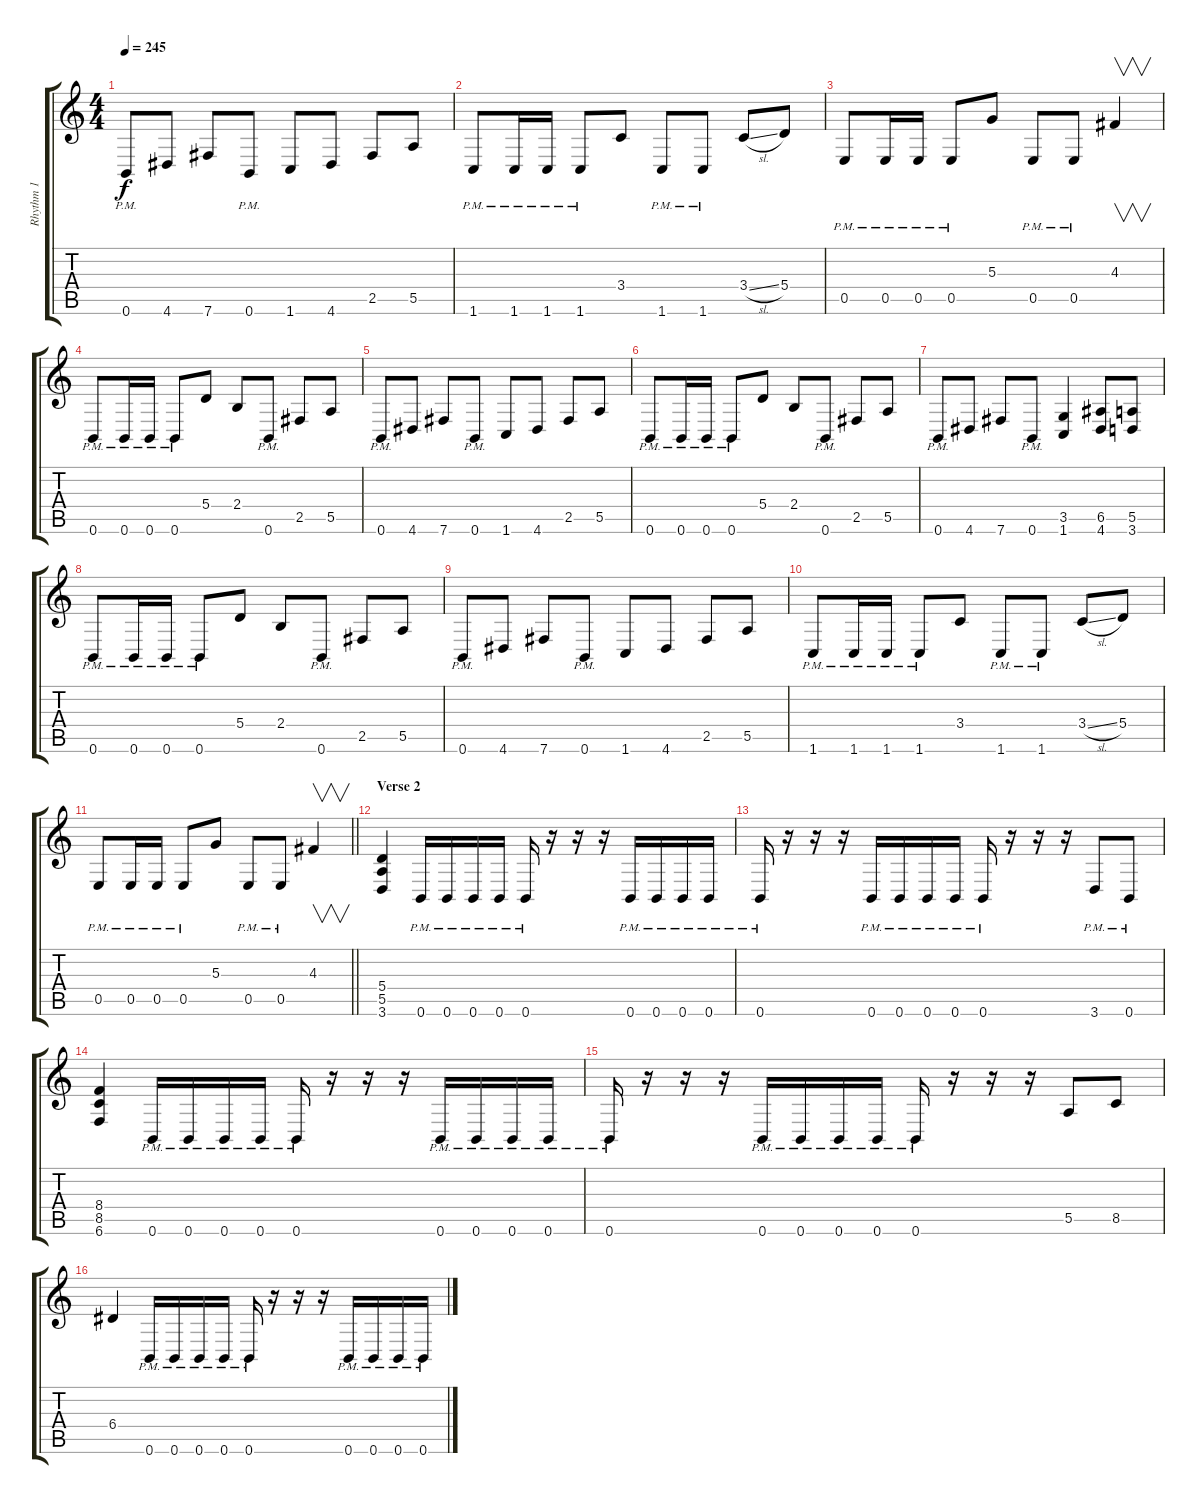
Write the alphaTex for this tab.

\track ("Rhythm 1" "Rhythm 1") {instrument distortionguitar}
\staff {score tabs}
\tuning (B3 Gb3 D3 A2 E2 B1) {hide}
\ts (4 4)
\tempo 245
\clef g2
\ks c
0.6{pm}.8{dy f} 4.6.8 7.6.8 0.6{pm}.8 1.6.8 4.6.8 2.5.8 5.5.8 |
1.6{pm}.8 1.6{pm}.16 1.6{pm}.16 1.6{pm}.8 3.4.8 1.6{pm}.8 1.6{pm}.8 3.4{sl}.8 5.4.8 |
0.5{pm}.8 0.5{pm}.16 0.5{pm}.16 0.5{pm}.8 5.3.8 0.5{pm}.8 0.5{pm}.8 4.3.4{v instrument guitarharmonics} |
0.6{pm}.8{instrument distortionguitar} 0.6{pm}.16 0.6{pm}.16 0.6{pm}.8 5.4.8 2.4.8 0.6{pm}.8 2.5.8 5.5.8 |
0.6{pm}.8 4.6.8 7.6.8 0.6{pm}.8 1.6.8 4.6.8 2.5.8 5.5.8 |
0.6{pm}.8 0.6{pm}.16 0.6{pm}.16 0.6{pm}.8 5.4.8 2.4.8 0.6{pm}.8 2.5.8 5.5.8 |
0.6{pm}.8 4.6.8 7.6.8 0.6{pm}.8 (3.5 1.6).4 (6.5 4.6).8 (5.5 3.6).8 |
0.6{pm}.8 0.6{pm}.16 0.6{pm}.16 0.6{pm}.8 5.4.8 2.4.8 0.6{pm}.8 2.5.8 5.5.8 |
0.6{pm}.8 4.6.8 7.6.8 0.6{pm}.8 1.6.8 4.6.8 2.5.8 5.5.8 |
1.6{pm}.8 1.6{pm}.16 1.6{pm}.16 1.6{pm}.8 3.4.8 1.6{pm}.8 1.6{pm}.8 3.4{sl}.8 5.4.8 |
\barLineRight lightlight
0.5{pm}.8 0.5{pm}.16 0.5{pm}.16 0.5{pm}.8 5.3.8 0.5{pm}.8 0.5{pm}.8 4.3.4{v instrument guitarharmonics} |
\section ("" "Verse 2")
(5.4 5.5 3.6).4{instrument distortionguitar} 0.6{pm}.16 0.6{pm}.16 0.6{pm}.16 0.6{pm}.16 0.6{pm}.16 r.16 r.16 r.16 0.6{pm}.16 0.6{pm}.16 0.6{pm}.16 0.6{pm}.16 |
0.6{pm}.16 r.16 r.16 r.16 0.6{pm}.16 0.6{pm}.16 0.6{pm}.16 0.6{pm}.16 0.6{pm}.16 r.16 r.16 r.16 3.6{pm}.8 0.6{pm}.8 |
(8.4 8.5 6.6).4{instrument distortionguitar} 0.6{pm}.16 0.6{pm}.16 0.6{pm}.16 0.6{pm}.16 0.6{pm}.16 r.16 r.16 r.16 0.6{pm}.16 0.6{pm}.16 0.6{pm}.16 0.6{pm}.16 |
0.6{pm}.16 r.16 r.16 r.16 0.6{pm}.16 0.6{pm}.16 0.6{pm}.16 0.6{pm}.16 0.6{pm}.16 r.16 r.16 r.16 5.5.8 8.5.8 |
6.4.4 0.6{pm}.16 0.6{pm}.16 0.6{pm}.16 0.6{pm}.16 0.6{pm}.16 r.16 r.16 r.16 0.6{pm}.16 0.6{pm}.16 0.6{pm}.16 0.6{pm}.16
